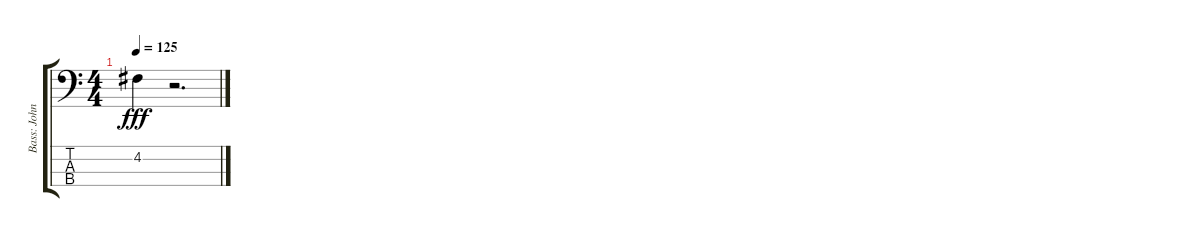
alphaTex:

\track ("Bass: John McVie" "Bass: John") {instrument electricbasspick}
\staff {score tabs}
\tuning (G2 D2 A1 E1) {hide}
\ts (4 4)
\tempo 125
\clef f4
\ks c
4.2.4{dy fff} r.2{d}
